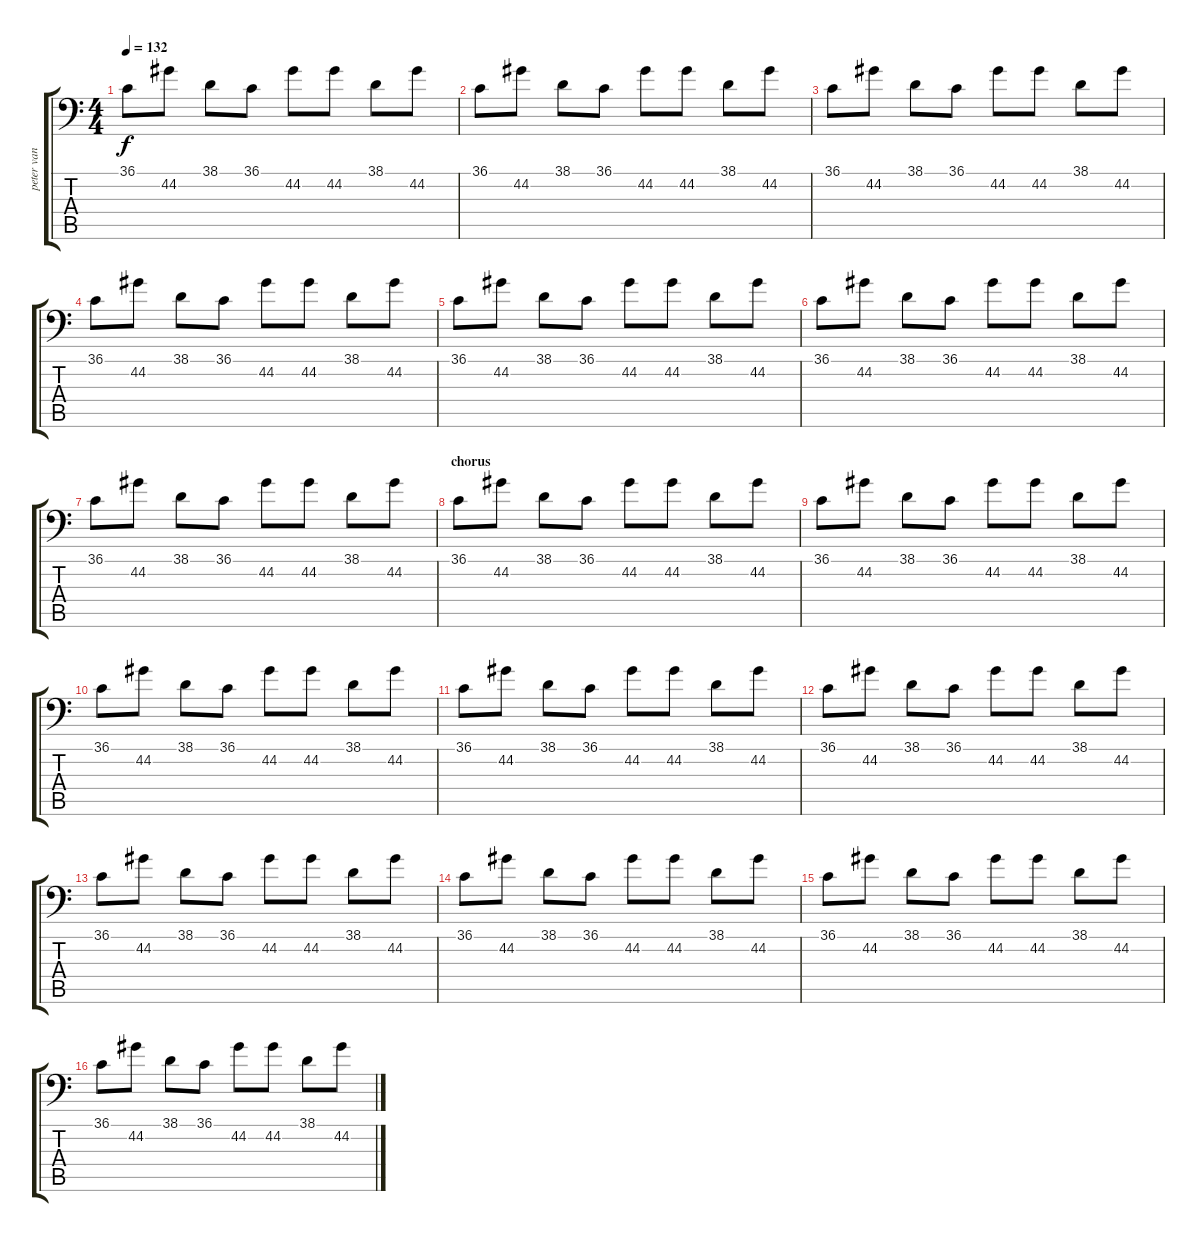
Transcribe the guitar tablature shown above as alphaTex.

\track ("peter van hooke" "peter van ") {instrument acousticgrandpiano}
\staff {score tabs}
\tuning (C-1 C-1 C-1 C-1 C-1 C-1) {hide}
\ts (4 4)
\tempo 132
\clef f4
\ks c
36.1.8{dy f} 44.2.8 38.1.8 36.1.8 44.2.8 44.2.8 38.1.8 44.2.8 |
36.1.8 44.2.8 38.1.8 36.1.8 44.2.8 44.2.8 38.1.8 44.2.8 |
36.1.8 44.2.8 38.1.8 36.1.8 44.2.8 44.2.8 38.1.8 44.2.8 |
36.1.8 44.2.8 38.1.8 36.1.8 44.2.8 44.2.8 38.1.8 44.2.8 |
36.1.8 44.2.8 38.1.8 36.1.8 44.2.8 44.2.8 38.1.8 44.2.8 |
36.1.8 44.2.8 38.1.8 36.1.8 44.2.8 44.2.8 38.1.8 44.2.8 |
36.1.8 44.2.8 38.1.8 36.1.8 44.2.8 44.2.8 38.1.8 44.2.8 |
\section ("" "chorus")
36.1.8 44.2.8 38.1.8 36.1.8 44.2.8 44.2.8 38.1.8 44.2.8 |
36.1.8 44.2.8 38.1.8 36.1.8 44.2.8 44.2.8 38.1.8 44.2.8 |
36.1.8 44.2.8 38.1.8 36.1.8 44.2.8 44.2.8 38.1.8 44.2.8 |
36.1.8 44.2.8 38.1.8 36.1.8 44.2.8 44.2.8 38.1.8 44.2.8 |
36.1.8 44.2.8 38.1.8 36.1.8 44.2.8 44.2.8 38.1.8 44.2.8 |
36.1.8 44.2.8 38.1.8 36.1.8 44.2.8 44.2.8 38.1.8 44.2.8 |
36.1.8 44.2.8 38.1.8 36.1.8 44.2.8 44.2.8 38.1.8 44.2.8 |
36.1.8 44.2.8 38.1.8 36.1.8 44.2.8 44.2.8 38.1.8 44.2.8 |
36.1.8 44.2.8 38.1.8 36.1.8 44.2.8 44.2.8 38.1.8 44.2.8
